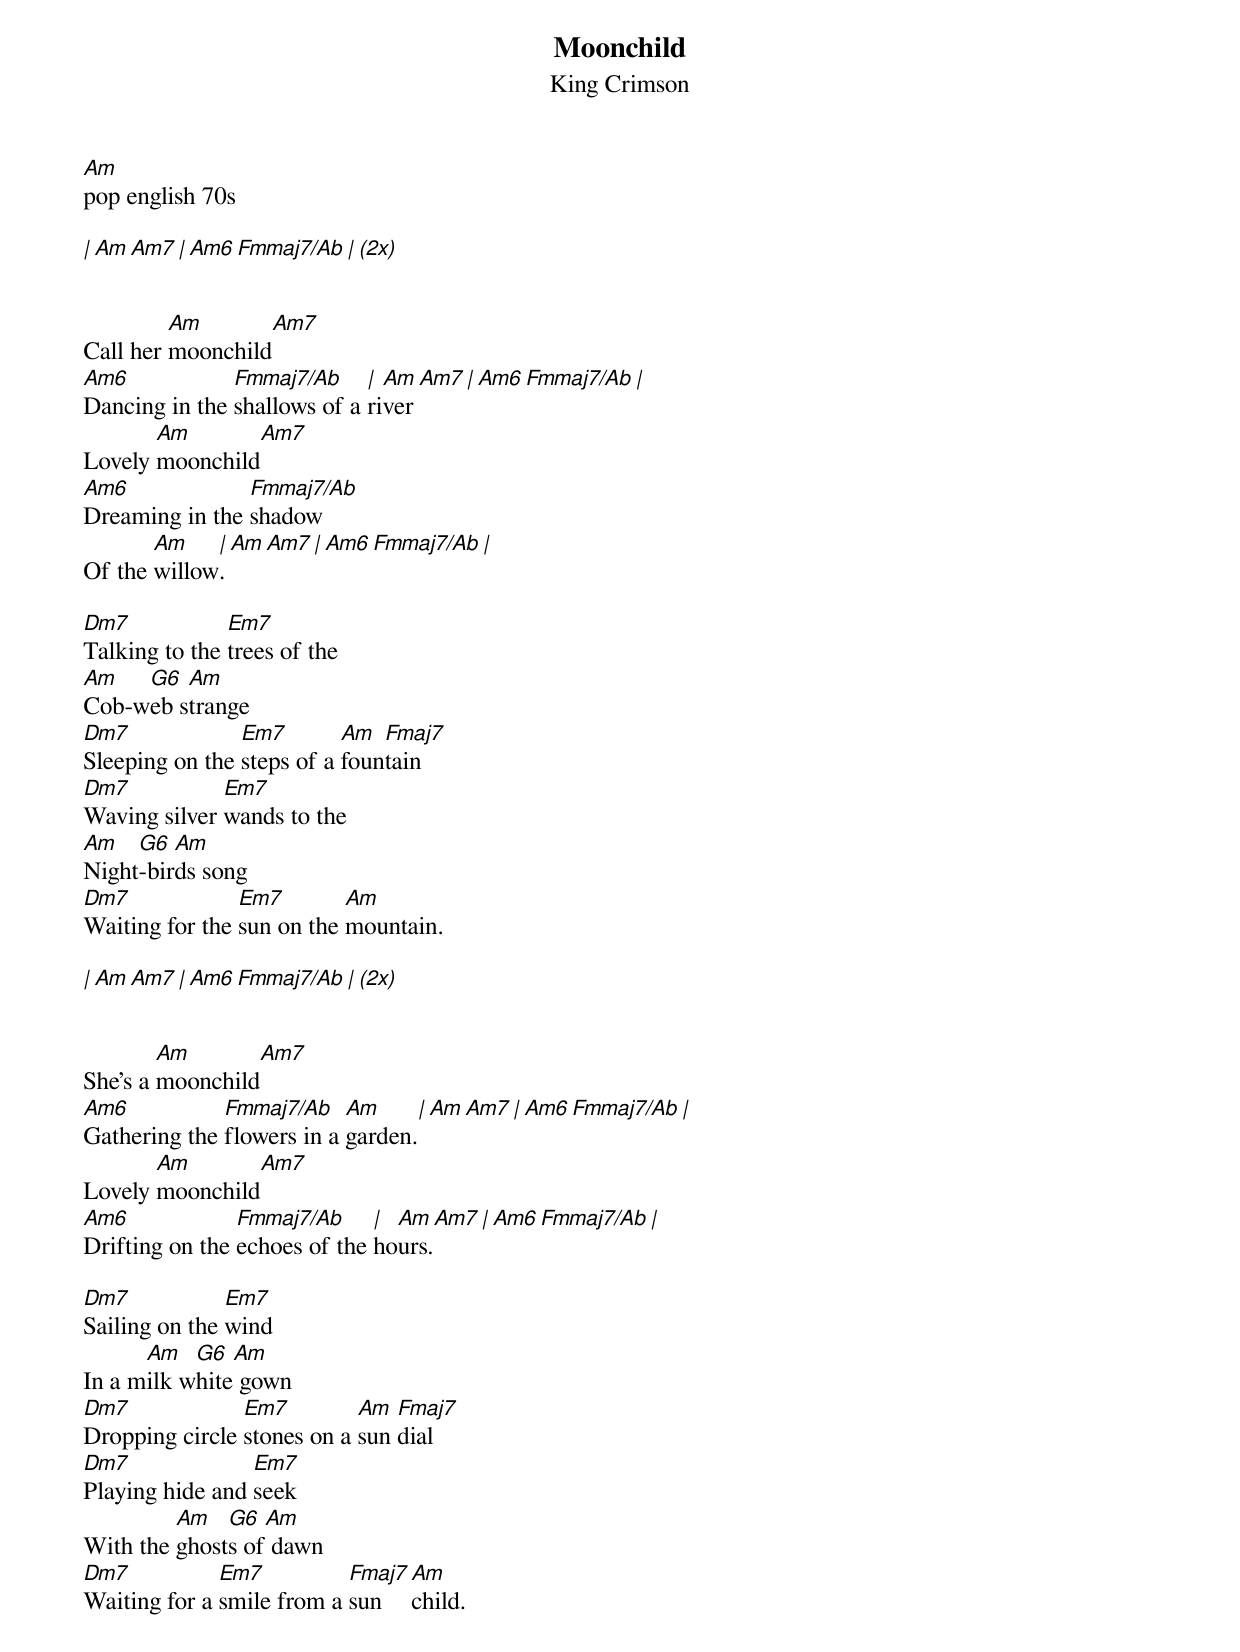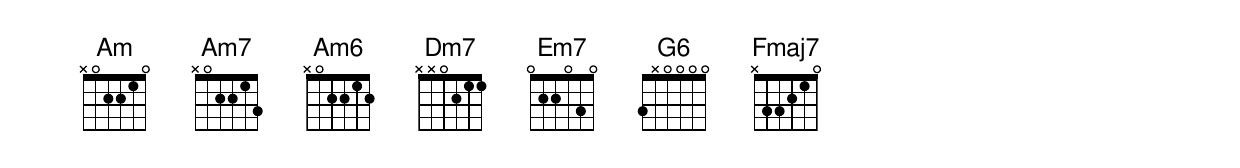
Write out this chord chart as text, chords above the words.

Moonchild
King Crimson
Am
pop english 70s

| Am        Am7   | Am6    Fmmaj7/Ab | (2x)


         Am       Am7
Call her moonchild
Am6            Fmmaj7/Ab     | Am        Am7   | Am6    Fmmaj7/Ab |
Dancing in the shallows of a river
       Am        Am7
Lovely moonchild
Am6             Fmmaj7/Ab
Dreaming in the shadow
       Am    | Am        Am7   | Am6    Fmmaj7/Ab |
Of the willow.

Dm7            Em7
Talking to the trees of the
Am   G6  Am
Cob-web strange
Dm7             Em7        Am  Fmaj7
Sleeping on the steps of a fountain
Dm7           Em7
Waving silver wands to the
Am   G6  Am
Night-birds song
Dm7             Em7        Am
Waiting for the sun on the mountain.

| Am      Am7   | Am6  Fmmaj7/Ab | (2x)


        Am        Am7
She's a moonchild
Am6           Fmmaj7/Ab    Am     | Am        Am7   | Am6    Fmmaj7/Ab |
Gathering the flowers in a garden.
       Am       Am7
Lovely moonchild
Am6             Fmmaj7/Ab     | Am        Am7   | Am6    Fmmaj7/Ab |
Drifting on the echoes of the hours.

Dm7            Em7
Sailing on the wind
      Am   G6  Am
In a milk white gown
Dm7             Em7         Am  Fmaj7
Dropping circle stones on a sun dial
Dm7              Em7
Playing hide and seek
         Am   G6  Am
With the ghosts of dawn
Dm7           Em7          Fmaj7 Am
Waiting for a smile from a sun   child.
